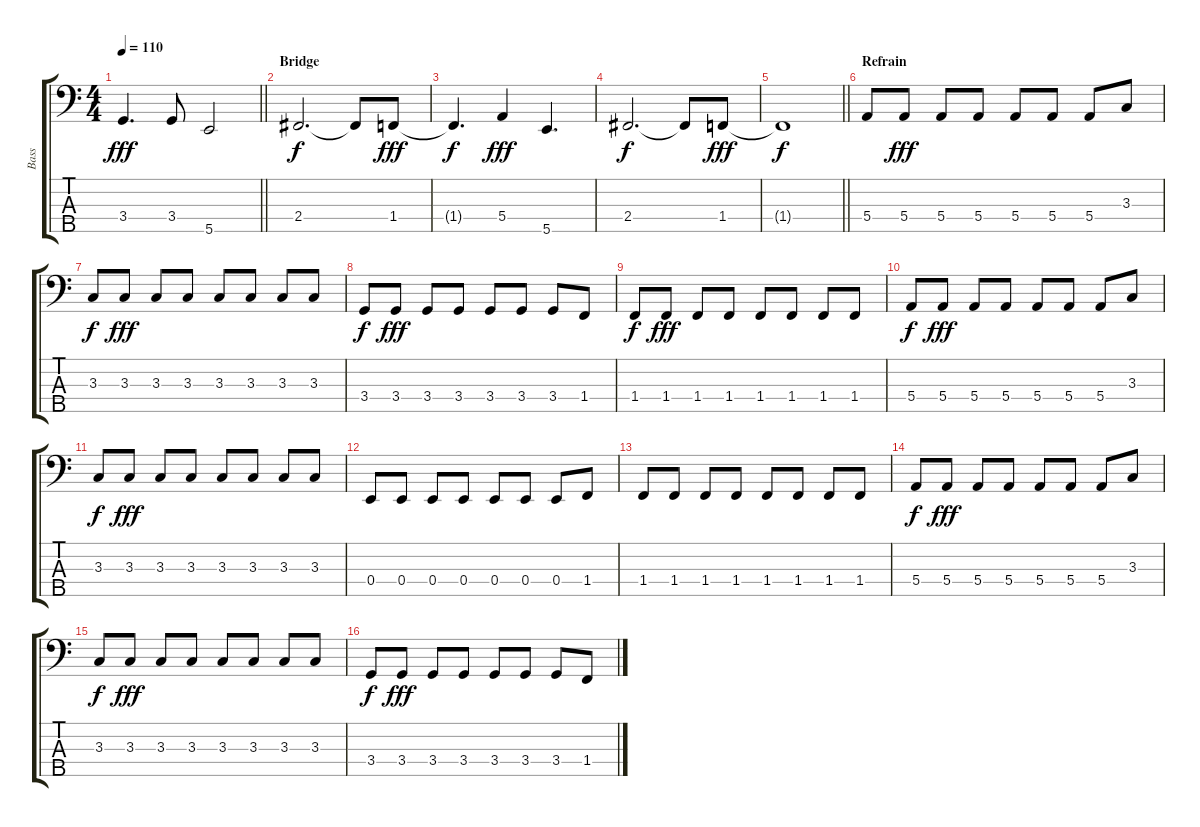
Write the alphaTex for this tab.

\track ("Bass" "Bass") {instrument electricbassfinger}
\staff {score tabs}
\tuning (G2 D2 A1 E1 B0) {hide}
\ts (4 4)
\tempo 110
\clef f4
\barLineRight lightlight
\ks c
3.4.4{d dy fff} 3.4.8 5.5.2 |
\section ("" "Bridge")
2.4.2{d dy f} 2.4{t}.8 1.4.8{dy fff} |
1.4{t}.4{d dy f} 5.4.4{dy fff} 5.5.4{d} |
2.4.2{d dy f} 2.4{t}.8 1.4.8{dy fff} |
\barLineRight lightlight
1.4{t}.1{dy f} |
\section ("" "Refrain")
5.4.8 5.4.8{dy fff} 5.4.8 5.4.8 5.4.8 5.4.8 5.4.8 3.3.8 |
3.3.8{dy f} 3.3.8{dy fff} 3.3.8 3.3.8 3.3.8 3.3.8 3.3.8 3.3.8 |
3.4.8{dy f} 3.4.8{dy fff} 3.4.8 3.4.8 3.4.8 3.4.8 3.4.8 1.4.8 |
1.4.8{dy f} 1.4.8{dy fff} 1.4.8 1.4.8 1.4.8 1.4.8 1.4.8 1.4.8 |
5.4.8{dy f} 5.4.8{dy fff} 5.4.8 5.4.8 5.4.8 5.4.8 5.4.8 3.3.8 |
3.3.8{dy f} 3.3.8{dy fff} 3.3.8 3.3.8 3.3.8 3.3.8 3.3.8 3.3.8 |
0.4.8 0.4.8 0.4.8 0.4.8 0.4.8 0.4.8 0.4.8 1.4.8 |
1.4.8 1.4.8 1.4.8 1.4.8 1.4.8 1.4.8 1.4.8 1.4.8 |
5.4.8{dy f} 5.4.8{dy fff} 5.4.8 5.4.8 5.4.8 5.4.8 5.4.8 3.3.8 |
3.3.8{dy f} 3.3.8{dy fff} 3.3.8 3.3.8 3.3.8 3.3.8 3.3.8 3.3.8 |
3.4.8{dy f} 3.4.8{dy fff} 3.4.8 3.4.8 3.4.8 3.4.8 3.4.8 1.4.8
